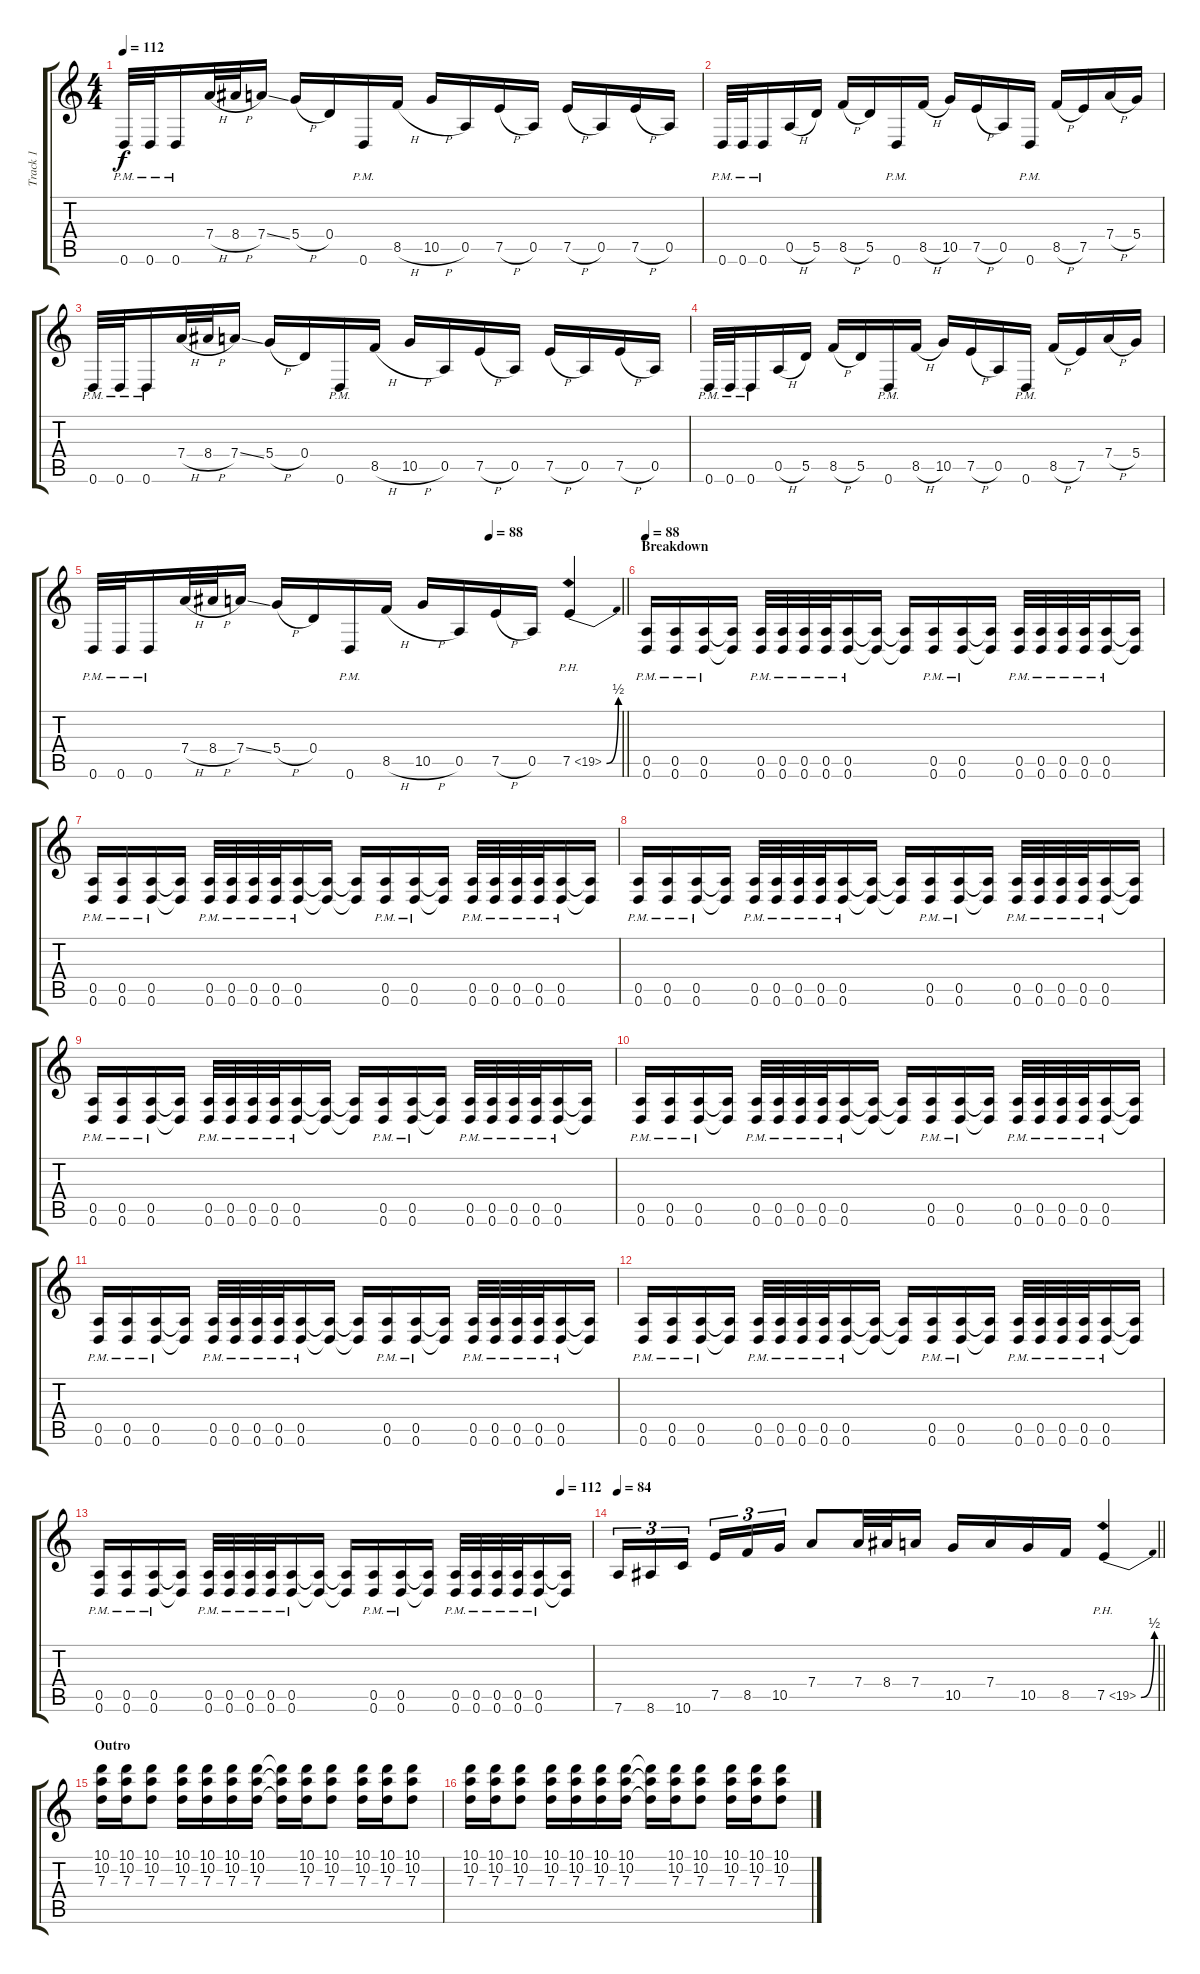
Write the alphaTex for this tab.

\track ("Track 1" "Track 1") {instrument distortionguitar}
\staff {score tabs}
\tuning (E4 B3 G3 D3 A2 D2) {hide}
\ts (4 4)
\tempo 112
\clef g2
\ks c
0.6{pm}.32{dy f} 0.6{pm}.32 0.6{pm}.16 7.4{h}.32 8.4{h}.32 7.4{ss}.16 5.4{h}.16 0.4.16 0.6{pm}.16 8.5{h}.16 10.5{h}.16 0.5.16 7.5{h}.16 0.5.16 7.5{h}.16 0.5.16 7.5{h}.16 0.5.16 |
0.6{pm}.32 0.6{pm}.32 0.6{pm}.16 0.5{h}.16 5.5.16 8.5{h}.16 5.5.16 0.6{pm}.16 8.5{h}.16 10.5.16 7.5{h}.16 0.5.16 0.6{pm}.16 8.5{h}.16 7.5.16 7.4{h}.16 5.4.16 |
0.6{pm}.32 0.6{pm}.32 0.6{pm}.16 7.4{h}.32 8.4{h}.32 7.4{ss}.16 5.4{h}.16 0.4.16 0.6{pm}.16 8.5{h}.16 10.5{h}.16 0.5.16 7.5{h}.16 0.5.16 7.5{h}.16 0.5.16 7.5{h}.16 0.5.16 |
0.6{pm}.32 0.6{pm}.32 0.6{pm}.16 0.5{h}.16 5.5.16 8.5{h}.16 5.5.16 0.6{pm}.16 8.5{h}.16 10.5.16 7.5{h}.16 0.5.16 0.6{pm}.16 8.5{h}.16 7.5.16 7.4{h}.16 5.4.16 |
\tempo (84 0.75)
\tempo (88 0.75)
\barLineRight lightlight
0.6{pm}.32 0.6{pm}.32 0.6{pm}.16 7.4{h}.32 8.4{h}.32 7.4{ss}.16 5.4{h}.16 0.4.16 0.6{pm}.16 8.5{h}.16 10.5{h}.16 0.5.16 7.5{h}.16 0.5.16 7.5{be (bend 0 0 60 2) ph 12}.4{instrument guitarharmonics} |
\section ("" "Breakdown")
\tempo 88
(0.5{pm} 0.6{pm}).16{instrument distortionguitar} (0.5{pm} 0.6{pm}).16 (0.5{pm} 0.6{pm}).16 (0.5{t} 0.6{t}).16 (0.5{pm} 0.6{pm}).32 (0.5{pm} 0.6{pm}).32 (0.5{pm} 0.6{pm}).32 (0.5{pm} 0.6{pm}).32 (0.5{pm} 0.6{pm}).16 (0.5{t} 0.6{t}).16 (0.5{t} 0.6{t}).16 (0.5{pm} 0.6{pm}).16 (0.5{pm} 0.6{pm}).16 (0.5{t} 0.6{t}).16 (0.5{pm} 0.6{pm}).32 (0.5{pm} 0.6{pm}).32 (0.5{pm} 0.6{pm}).32 (0.5{pm} 0.6{pm}).32 (0.5{pm} 0.6{pm}).16 (0.5{t} 0.6{t}).16 |
(0.5{pm} 0.6{pm}).16 (0.5{pm} 0.6{pm}).16 (0.5{pm} 0.6{pm}).16 (0.5{t} 0.6{t}).16 (0.5{pm} 0.6{pm}).32 (0.5{pm} 0.6{pm}).32 (0.5{pm} 0.6{pm}).32 (0.5{pm} 0.6{pm}).32 (0.5{pm} 0.6{pm}).16 (0.5{t} 0.6{t}).16 (0.5{t} 0.6{t}).16 (0.5{pm} 0.6{pm}).16 (0.5{pm} 0.6{pm}).16 (0.5{t} 0.6{t}).16 (0.5{pm} 0.6{pm}).32 (0.5{pm} 0.6{pm}).32 (0.5{pm} 0.6{pm}).32 (0.5{pm} 0.6{pm}).32 (0.5{pm} 0.6{pm}).16 (0.5{t} 0.6{t}).16 |
(0.5{pm} 0.6{pm}).16 (0.5{pm} 0.6{pm}).16 (0.5{pm} 0.6{pm}).16 (0.5{t} 0.6{t}).16 (0.5{pm} 0.6{pm}).32 (0.5{pm} 0.6{pm}).32 (0.5{pm} 0.6{pm}).32 (0.5{pm} 0.6{pm}).32 (0.5{pm} 0.6{pm}).16 (0.5{t} 0.6{t}).16 (0.5{t} 0.6{t}).16 (0.5{pm} 0.6{pm}).16 (0.5{pm} 0.6{pm}).16 (0.5{t} 0.6{t}).16 (0.5{pm} 0.6{pm}).32 (0.5{pm} 0.6{pm}).32 (0.5{pm} 0.6{pm}).32 (0.5{pm} 0.6{pm}).32 (0.5{pm} 0.6{pm}).16 (0.5{t} 0.6{t}).16 |
(0.5{pm} 0.6{pm}).16 (0.5{pm} 0.6{pm}).16 (0.5{pm} 0.6{pm}).16 (0.5{t} 0.6{t}).16 (0.5{pm} 0.6{pm}).32 (0.5{pm} 0.6{pm}).32 (0.5{pm} 0.6{pm}).32 (0.5{pm} 0.6{pm}).32 (0.5{pm} 0.6{pm}).16 (0.5{t} 0.6{t}).16 (0.5{t} 0.6{t}).16 (0.5{pm} 0.6{pm}).16 (0.5{pm} 0.6{pm}).16 (0.5{t} 0.6{t}).16 (0.5{pm} 0.6{pm}).32 (0.5{pm} 0.6{pm}).32 (0.5{pm} 0.6{pm}).32 (0.5{pm} 0.6{pm}).32 (0.5{pm} 0.6{pm}).16 (0.5{t} 0.6{t}).16 |
(0.5{pm} 0.6{pm}).16 (0.5{pm} 0.6{pm}).16 (0.5{pm} 0.6{pm}).16 (0.5{t} 0.6{t}).16 (0.5{pm} 0.6{pm}).32 (0.5{pm} 0.6{pm}).32 (0.5{pm} 0.6{pm}).32 (0.5{pm} 0.6{pm}).32 (0.5{pm} 0.6{pm}).16 (0.5{t} 0.6{t}).16 (0.5{t} 0.6{t}).16 (0.5{pm} 0.6{pm}).16 (0.5{pm} 0.6{pm}).16 (0.5{t} 0.6{t}).16 (0.5{pm} 0.6{pm}).32 (0.5{pm} 0.6{pm}).32 (0.5{pm} 0.6{pm}).32 (0.5{pm} 0.6{pm}).32 (0.5{pm} 0.6{pm}).16 (0.5{t} 0.6{t}).16 |
(0.5{pm} 0.6{pm}).16 (0.5{pm} 0.6{pm}).16 (0.5{pm} 0.6{pm}).16 (0.5{t} 0.6{t}).16 (0.5{pm} 0.6{pm}).32 (0.5{pm} 0.6{pm}).32 (0.5{pm} 0.6{pm}).32 (0.5{pm} 0.6{pm}).32 (0.5{pm} 0.6{pm}).16 (0.5{t} 0.6{t}).16 (0.5{t} 0.6{t}).16 (0.5{pm} 0.6{pm}).16 (0.5{pm} 0.6{pm}).16 (0.5{t} 0.6{t}).16 (0.5{pm} 0.6{pm}).32 (0.5{pm} 0.6{pm}).32 (0.5{pm} 0.6{pm}).32 (0.5{pm} 0.6{pm}).32 (0.5{pm} 0.6{pm}).16 (0.5{t} 0.6{t}).16 |
(0.5{pm} 0.6{pm}).16 (0.5{pm} 0.6{pm}).16 (0.5{pm} 0.6{pm}).16 (0.5{t} 0.6{t}).16 (0.5{pm} 0.6{pm}).32 (0.5{pm} 0.6{pm}).32 (0.5{pm} 0.6{pm}).32 (0.5{pm} 0.6{pm}).32 (0.5{pm} 0.6{pm}).16 (0.5{t} 0.6{t}).16 (0.5{t} 0.6{t}).16 (0.5{pm} 0.6{pm}).16 (0.5{pm} 0.6{pm}).16 (0.5{t} 0.6{t}).16 (0.5{pm} 0.6{pm}).32 (0.5{pm} 0.6{pm}).32 (0.5{pm} 0.6{pm}).32 (0.5{pm} 0.6{pm}).32 (0.5{pm} 0.6{pm}).16 (0.5{t} 0.6{t}).16 |
\tempo (112 0.9375)
(0.5{pm} 0.6{pm}).16 (0.5{pm} 0.6{pm}).16 (0.5{pm} 0.6{pm}).16 (0.5{t} 0.6{t}).16 (0.5{pm} 0.6{pm}).32 (0.5{pm} 0.6{pm}).32 (0.5{pm} 0.6{pm}).32 (0.5{pm} 0.6{pm}).32 (0.5{pm} 0.6{pm}).16 (0.5{t} 0.6{t}).16 (0.5{t} 0.6{t}).16 (0.5{pm} 0.6{pm}).16 (0.5{pm} 0.6{pm}).16 (0.5{t} 0.6{t}).16 (0.5{pm} 0.6{pm}).32 (0.5{pm} 0.6{pm}).32 (0.5{pm} 0.6{pm}).32 (0.5{pm} 0.6{pm}).32 (0.5{pm} 0.6{pm}).16 (0.5{t} 0.6{t}).16 |
\tempo 84
\barLineRight lightlight
7.6.16{tu (3 2)} 8.6.16{tu (3 2)} 10.6.16{tu (3 2) beam splitsecondary} 7.5.16{tu (3 2)} 8.5.16{tu (3 2)} 10.5.16{tu (3 2)} 7.4.8 7.4.32 8.4.32 7.4.16 10.5.16 7.4.16 10.5.16 8.5.16 7.5{be (bend 0 0 60 2) ph 12}.4 |
\section ("" "Outro")
(10.1 10.2 7.3).16 (10.1 10.2 7.3).16 (10.1 10.2 7.3).8 (10.1 10.2 7.3).16 (10.1 10.2 7.3).16 (10.1 10.2 7.3).16 (10.1 10.2 7.3).16 (10.1{t} 10.2{t} 7.3{t}).16 (10.1 10.2 7.3).16 (10.1 10.2 7.3).8 (10.1 10.2 7.3).16 (10.1 10.2 7.3).16 (10.1 10.2 7.3).8 |
(10.1 10.2 7.3).16 (10.1 10.2 7.3).16 (10.1 10.2 7.3).8 (10.1 10.2 7.3).16 (10.1 10.2 7.3).16 (10.1 10.2 7.3).16 (10.1 10.2 7.3).16 (10.1{t} 10.2{t} 7.3{t}).16 (10.1 10.2 7.3).16 (10.1 10.2 7.3).8 (10.1 10.2 7.3).16 (10.1 10.2 7.3).16 (10.1 10.2 7.3).8
